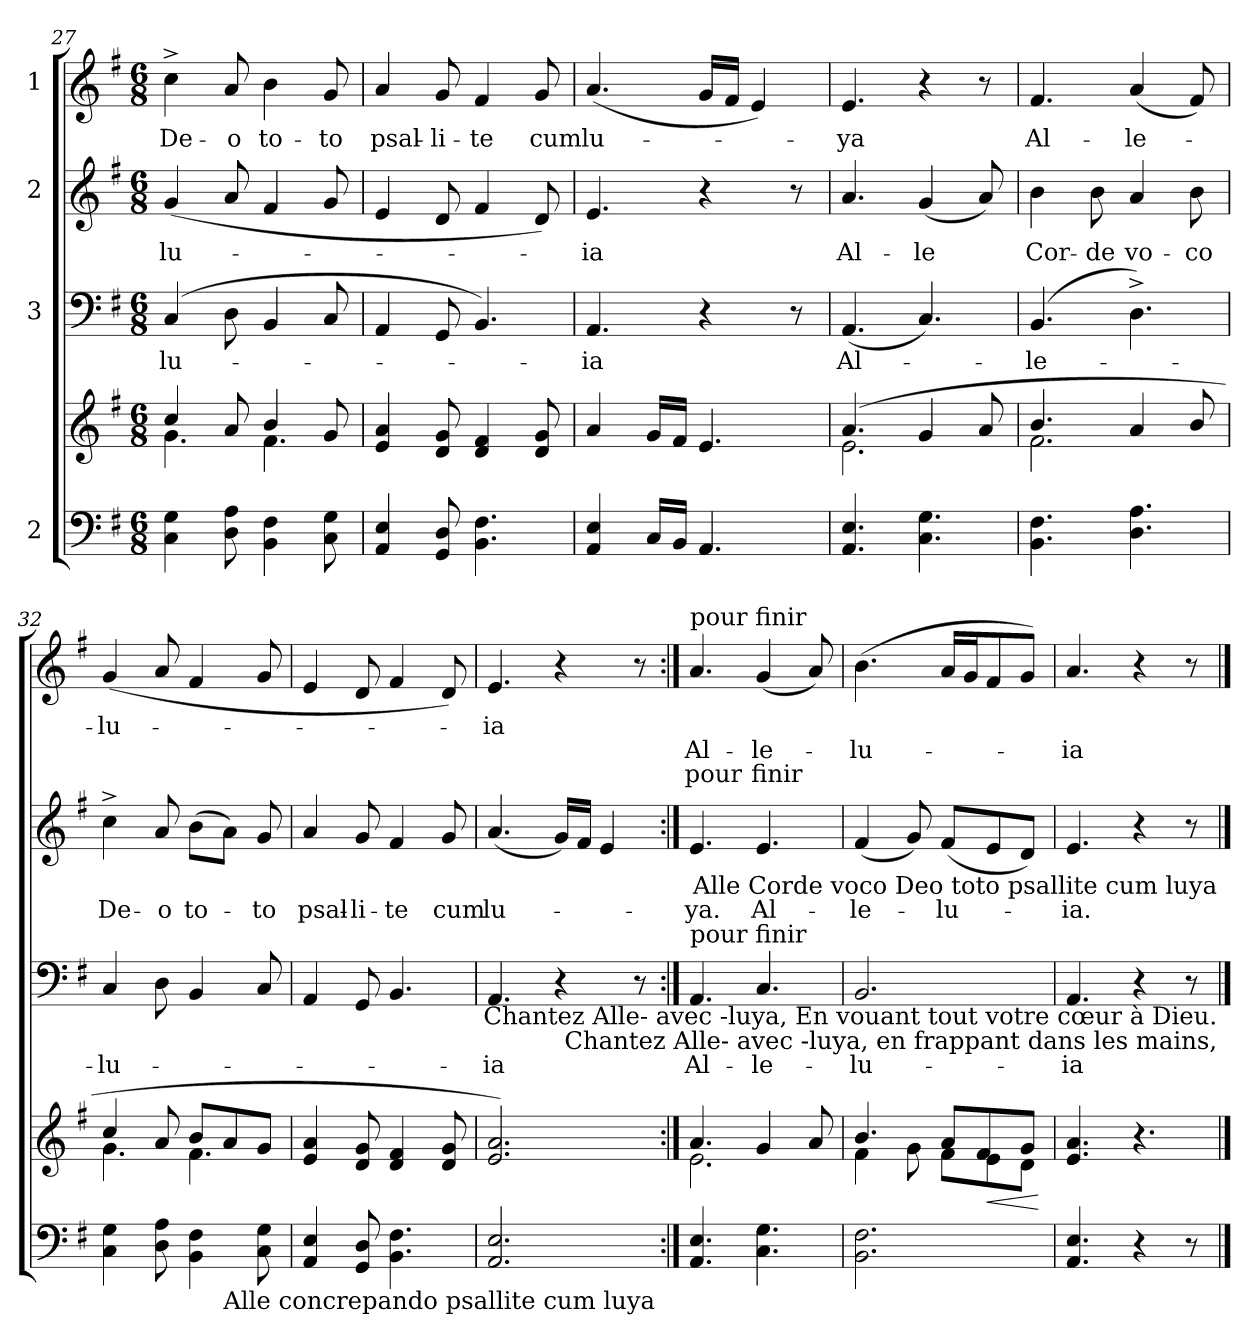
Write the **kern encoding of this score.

**kern	**kern	**dynam	**kern	**text	**kern	**text	**kern	**text	**text	**text
*part4	*part4	*part4	*part3	*part3	*part2	*part2	*part1	*part1	*part1	*part1
*staff5	*staff4	*staff4/5	*staff3	*staff3	*staff2	*staff2	*staff1	*staff1	*staff1	*staff1
*I"2	*	*	*I"3	*	*I"2	*	*I"1	*	*	*
*clefF4	*clefG2	*	*clefF4	*	*clefG2	*	*clefG2	*	*	*
*k[f#]	*k[f#]	*	*k[f#]	*	*k[f#]	*	*k[f#]	*	*	*
*G:	*G:	*	*G:	*	*G:	*	*G:	*	*	*
*M6/8	*M6/8	*	*M6/8	*	*M6/8	*	*M6/8	*	*	*
=27	=27	=27	=27	=27	=27	=27	=27	=27	=27	=27
*	*^	*	*	*	*	*	*	*	*	*
!	!	!	!	!	!LO:LY:b	!	!LO:LY:b	!	!LO:LY:b	!	!
4C\ 4G\	4cc/	4.g\	.	(4C/	-lu-	(<4g/	-lu-	4cc^>\	De-	.	.
!	!	!	!	!	!	!	!	!	!LO:LY:b	!	!
8D\ 8A\	8a/	.	.	8D\	.	8a/	.	8a/	-o	.	.
!	!	!	!	!	!	!	!	!	!LO:LY:b	!	!
4BB\ 4F#\	4b/	4.f#\	.	4BB/	.	4f#/	.	4b\	to-	.	.
!	!	!	!	!	!	!	!	!	!LO:LY:b	!	!
8C\ 8G\	8g/	.	.	8C/	.	8g/	.	8g/	-to	.	.
*	*v	*v	*	*	*	*	*	*	*	*	*
=28	=28	=28	=28	=28	=28	=28	=28	=28	=28	=28
!	!	!	!	!	!	!	!	!LO:LY:b	!	!
4AA/ 4E/	4e/ 4a/	.	4AA/	.	4e/	.	4a/	psal-	.	.
!	!	!	!	!	!	!	!	!LO:LY:b	!	!
8GG/ 8D/	8d/ 8g/	.	8GG/	.	8d/	.	8g/	-li-	.	.
!	!	!	!	!	!	!	!	!LO:LY:b	!	!
4.BB\ 4.F#\	4d/ 4f#/	.	4.BB/)	.	4f#/	.	4f#/	-te	.	.
!	!	!	!	!	!	!	!	!LO:LY:b	!	!
.	8d/ 8g/	.	.	.	8d/)	.	8g/	cum	.	.
=29	=29	=29	=29	=29	=29	=29	=29	=29	=29	=29
!	!	!	!	!LO:LY:b	!	!LO:LY:b	!	!LO:LY:b	!	!
4AA/ 4E/	4a/	.	4.AA/	-ia	4.e/	-ia	(<4.a/	lu-	.	.
16C/LL	16g/LL	.	.	.	.	.	.	.	.	.
16BB/JJ	16f#/JJ	.	.	.	.	.	.	.	.	.
4.AA/	4.e/	.	4r	.	4r	.	16g/LL	.	.	.
.	.	.	.	.	.	.	16f#/JJ	.	.	.
.	.	.	.	.	.	.	4e/)	.	.	.
.	.	.	8r	.	8r	.	.	.	.	.
!!LO:LB:g=z
=30	=30	=30	=30	=30	=30	=30	=30	=30	=30	=30
*	*^	*	*	*	*	*	*	*	*	*
!	!	!	!	!	!LO:LY:b	!	!LO:LY:b	!	!LO:LY:b	!	!
4.AA/ 4.E/	(4.a/	2.e\	.	(<4.AA/	Al-	4.a/	Al-	4.e/	-ya	.	.
!	!	!	!	!	!	!	!LO:LY:b	!	!	!	!
4.C\ 4.G\	4g/	.	.	4.C/)	.	(<4g/	-le	4r	.	.	.
.	8a/	.	.	.	.	8a/)	.	8r	.	.	.
=31	=31	=31	=31	=31	=31	=31	=31	=31	=31	=31	=31
!	!	!	!	!	!LO:LY:b	!	!LO:LY:b	!	!LO:LY:b	!	!
4.BB\ 4.F#\	4.b/	2.f#\	.	(4.BB/	-le-	4b\	Cor-	4.f#/	Al-	.	.
!	!	!	!	!	!	!	!LO:LY:b	!	!	!	!
.	.	.	.	.	.	8b\	-de	.	.	.	.
!	!	!	!	!	!	!	!LO:LY:b	!	!LO:LY:b	!	!
4.D\ 4.A\	4a/	.	.	4.D^>\)	.	4a/	vo-	(<4a/	-le-	.	.
!	!	!	!	!	!	!	!LO:LY:b	!	!	!	!
.	8b/	.	.	.	.	8b\	-co	8f#/)	.	.	.
=32	=32	=32	=32	=32	=32	=32	=32	=32	=32	=32	=32
!	!	!	!	!	!LO:LY:b	!	!LO:LY:b	!	!LO:LY:b	!	!
*^	*	*	*	*	*	*	*	*	*	*	*
4C\ 4G\	2ryy	4cc/	4.g\	.	4C/	-lu-	4cc^>\	De-	(<4g/	-lu-	.	.
!	!	!	!	!	!	!	!	!LO:LY:b	!	!	!	!
8D\ 8A\	.	8a/	.	.	8D\	.	8a/	-o	8a/	.	.	.
!	!	!	!	!	!	!	!	!LO:LY:b	!	!	!	!
4BB\ 4F#\	.	8b/L	4.f#\	.	4BB/	.	(<8b\L	to-	4f#/	.	.	.
!	!LO:TX:b:t=Alle concrepando psallite cum luya	!	!	!	!	!	!	!	!	!	!	!
.	4ryy	8a/	.	.	.	.	8a\J)	.	.	.	.	.
!	!	!	!	!	!	!	!	!LO:LY:b	!	!	!	!
8C\ 8G\	.	8g/J	.	.	8C/	.	8g/	-to	8g/	.	.	.
*	*	*v	*v	*	*	*	*	*	*	*	*	*
=33	=33	=33	=33	=33	=33	=33	=33	=33	=33	=33	=33
!LO:TX:b:t=Chantez Alle avec -luya ,	!	!	!	!	!	!	!	!	!	!	!
!LO:TX:b:t=Alle psallite cum luya	!	!	!	!	!	!	!	!	!	!	!
!	!	!	!	!	!	!	!LO:LY:b	!	!	!	!
*v	*v	*	*	*	*	*	*	*	*	*	*
4AA/ 4E/	4e/ 4a/	.	4AA/	.	4a/	psal-	4e/	.	.	.
!	!	!	!	!	!	!LO:LY:b	!	!	!	!
8GG/ 8D/	8d/ 8g/	.	8GG/	.	8g/	-li-	8d/	.	.	.
!	!	!	!	!	!	!LO:LY:b	!	!	!	!
4.BB\ 4.F#\	4d/ 4f#/	.	4.BB/	.	4f#/	-te	4f#/	.	.	.
!	!	!	!	!	!	!LO:LY:b	!	!	!	!
.	8d/ 8g/	.	.	.	8g/	cum	8d/)	.	.	.
=34	=34	=34	=34	=34	=34	=34	=34	=34	=34	=34
!	!	!	!	!LO:LY:b	!	!LO:LY:b	!	!LO:LY:b	!	!
2.AA/ 2.E/	2.e/ 2.a/)	.	4.AA/	-ia	(<4.a/	lu-	4.e/	-ia	.	.
.	.	.	4r	.	16g/LL)	.	4r	.	.	.
.	.	.	.	.	16f#/JJ	.	.	.	.	.
.	.	.	.	.	4e/	.	.	.	.	.
.	.	.	8r	.	.	.	8r	.	.	.
!!LO:LB:g=z
=35:|!	=35:|!	=35:|!	=35:|!	=35:|!	=35:|!	=35:|!	=35:|!	=35:|!	=35:|!	=35:|!
*	*^	*	*	*	*	*	*	*	*	*
!	!	!	!	!	!	!	!	!LO:TX:a:t=pour finir	!	!	!
!	!	!	!	!LO:TX:a:t=pour finir	!	!	!	!	!	!	!
!	!	!	!	!	!LO:LY:b	!	!LO:LY:b	!	!	!LO:LY:b	!LO:LY:b
4.AA/ 4.E/	4.a/	2.e\	.	4.AA/	Al-	4.e/	-ya.	4.a/	.	Al-	pour
!	!	!	!	!	!LO:LY:b	!	!LO:LY:b	!	!	!LO:LY:b	!LO:LY:b
4.C\ 4.G\	4g/	.	.	4.C/	-le-	4.e/	Al-	(<4g/	.	-le-	finir
.	8a/	.	.	.	.	.	.	8a/)	.	.	.
=36	=36	=36	=36	=36	=36	=36	=36	=36	=36	=36	=36
!	!	!	!	!	!LO:LY:b	!	!LO:LY:b	!	!	!LO:LY:b	!
2.BB\ 2.F#\	4f#\	4.b/	.	2.BB/	-lu-	(<4f#/	-le-	(>4.b\	.	-lu-	.
.	8g\	.	.	.	.	8g/)	.	.	.	.	.
!	!	!	!	!	!	!	!LO:LY:b	!	!	!	!
.	8f#\L	8a/L	.	.	.	(<8f#/L	-lu-	16a/LL	.	.	.
.	.	.	.	.	.	.	.	16g/J	.	.	.
!	!	!	!LO:HP:b	!	!	!	!	!	!	!	!
.	8e\	8f#/	<	.	.	8e/	.	8f#/	.	.	.
.	8d\J	8g/J	.	.	.	8d/J)	.	8g/J)	.	.	.
*	*v	*v	*	*	*	*	*	*	*	*	*
.	.	[	.	.	.	.	.	.	.	.
=37	=37	=37	=37	=37	=37	=37	=37	=37	=37	=37
!	!	!	!	!LO:LY:b	!	!LO:LY:b	!	!	!LO:LY:b	!
4.AA/ 4.E/	4.e/ 4.a/	.	4.AA/	-ia	4.e/	-ia.	4.a/	.	-ia	.
4r	4.r	.	4r	.	4r	.	4r	.	.	.
8r	.	.	8r	.	8r	.	8r	.	.	.
!	!	!	!	!	!LO:TX:b:t=Alle Corde voco Deo toto psallite cum luya	!	!	!	!	!
!	!	!	!LO:TX:b:t=Chantez Alle- avec -luya, En vouant tout votre cœur à Dieu.	!	!	!	!	!	!	!
!	!	!	!LO:TX:b:t=Chantez Alle- avec -luya, en frappant dans les mains,	!	!	!	!	!	!	!
==	==	==	==	==	==	==	==	==	==	==
*-	*-	*-	*-	*-	*-	*-	*-	*-	*-	*-
